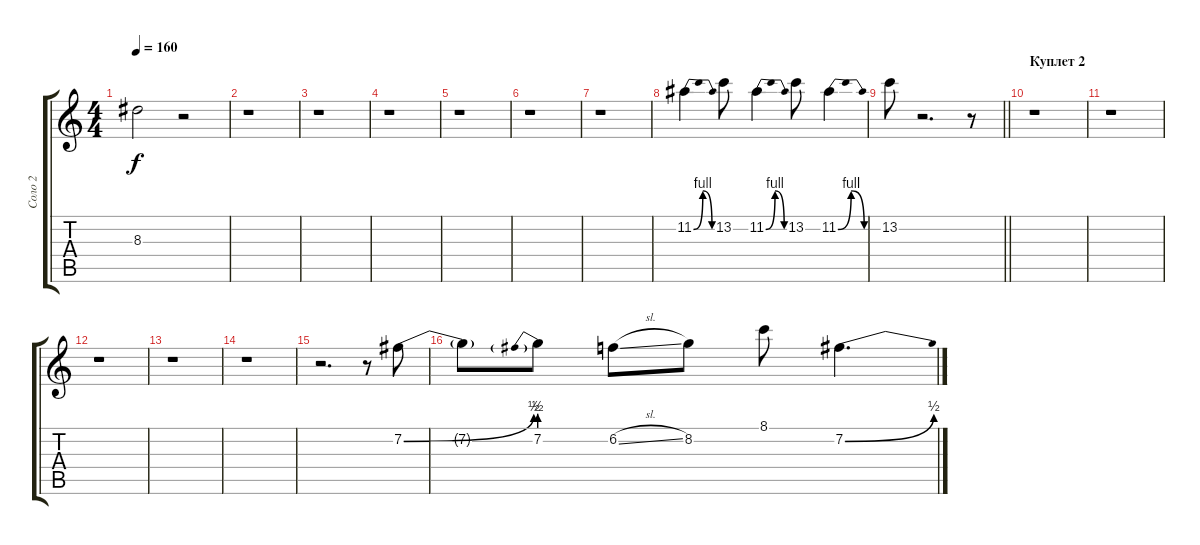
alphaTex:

\track ("Соло 2" "Соло 2") {instrument overdrivenguitar}
\staff {score tabs}
\tuning (E4 B3 G3 D3 A2 E2) {hide}
\ts (4 4)
\tempo 160
\clef g2
\ks c
8.3{t}.2{dy f} r.2 |
r.1 |
r.1 |
r.1 |
r.1 |
r.1 |
r.1 |
11.2{be (bendrelease 0 0 10 4 50 4 60 0)}.4 13.2.8 11.2{be (bendrelease 0 0 10 4 50 4 60 0)}.4 13.2.8 11.2{be (bendrelease 0 0 10 4 50 4 60 0)}.4 |
\barLineRight lightlight
13.2.8 r.2{d} r.8 |
\section ("" "Куплет 2")
r.1 |
r.1 |
r.1 |
r.1 |
r.1 |
r.2{d} r.8 7.2{be (bend 0 0 60 2)}.8 |
7.2{t}.8 7.2{be (prebend 0 2 60 2)}.8 6.2{sl}.8 8.2.8 8.1.8 7.2{be (bend 0 0 60 2)}.4{d}
